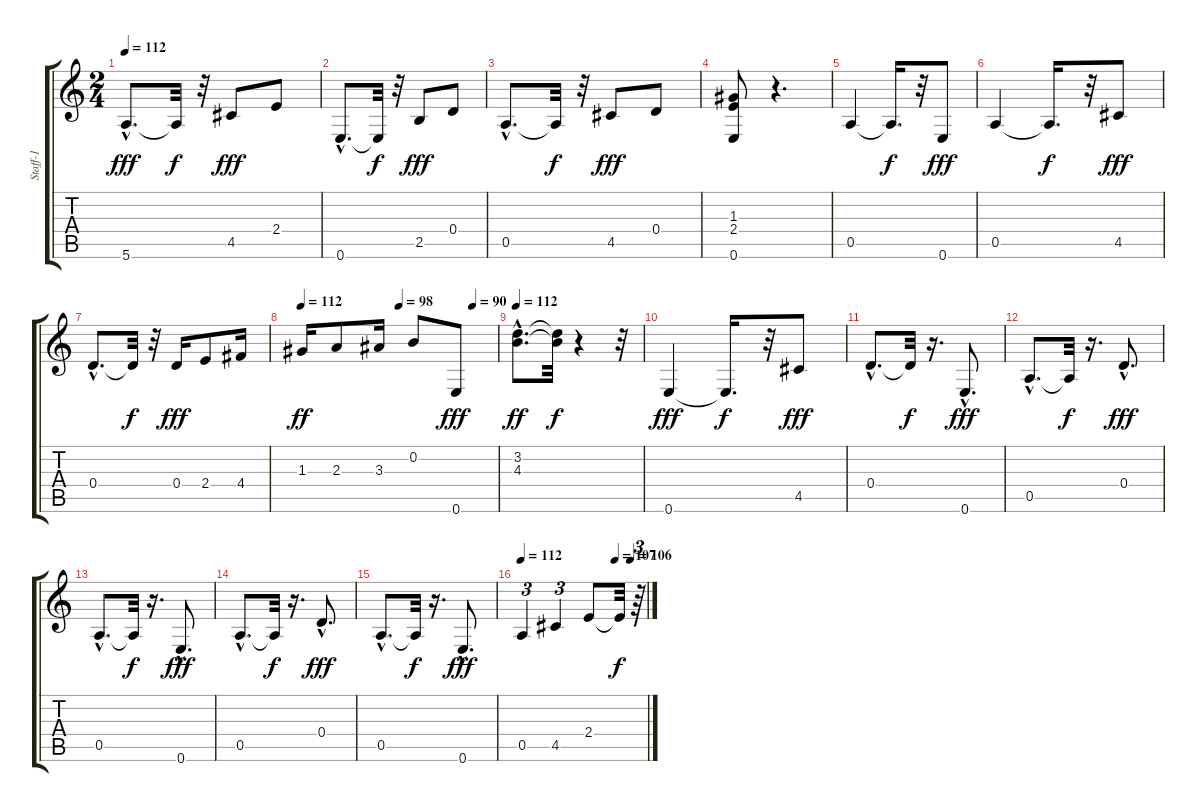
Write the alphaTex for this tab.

\track ("Staff-1" "Staff-1") {instrument acousticguitarnylon}
\staff {score tabs}
\tuning (E4 B3 G3 D3 A2 E2) {hide}
\ts (2 4)
\tempo 112
\clef g2
\ks c
5.6{hac}.8{d dy fff instrument acousticguitarnylon} 5.6{t}.32{dy f} r.32 4.5.8{dy fff} 2.4.8 |
0.6{hac}.8{d} 0.6{t}.32{dy f} r.32 2.5.8{dy fff} 0.4.8 |
0.5{hac}.8{d} 0.5{t}.32{dy f} r.32 4.5.8{dy fff} 0.4.8 |
(1.3 2.4 0.6).8 r.4{d} |
0.5.4 0.5{t}.16{d dy f} r.32 0.6.8{dy fff} |
0.5.4 0.5{t}.16{d dy f} r.32 4.5.8{dy fff} |
0.4{hac}.8{d} 0.4{t}.32{dy f} r.32 0.4.16{dy fff} 2.4.8 4.4.16 |
\tempo 112
\tempo (98 0.5)
\tempo (90 0.875)
1.3.16{dy ff} 2.3.8 3.3.16 0.2.8 0.6.8{dy fff} |
\tempo 112
(3.2{hac} 4.3{hac}).8{d dy ff} (3.2{t} 4.3{t}).32{dy f} r.4 r.32 |
0.6.4{dy fff} 0.6{t}.16{d dy f} r.32 4.5.8{dy fff} |
0.4{hac}.8{d} 0.4{t}.32{dy f} r.16{d} 0.6{hac}.8{d dy fff} |
0.5{hac}.8{d} 0.5{t}.32{dy f} r.16{d} 0.4{hac}.8{d dy fff} |
0.5{hac}.8{d} 0.5{t}.32{dy f} r.16{d} 0.6{hac}.8{d dy fff} |
0.5{hac}.8{d} 0.5{t}.32{dy f} r.16{d} 0.4{hac}.8{d dy fff} |
0.5{hac}.8{d} 0.5{t}.32{dy f} r.16{d} 0.6{hac}.8{d dy fff} |
\tempo 112
\tempo (107 0.75)
\tempo (106 0.875)
0.5.4{tu (3 2)} 4.5.4{tu (3 2)} 2.4.8 2.4{t}.32{dy f} r.64{tu (3 2)}
